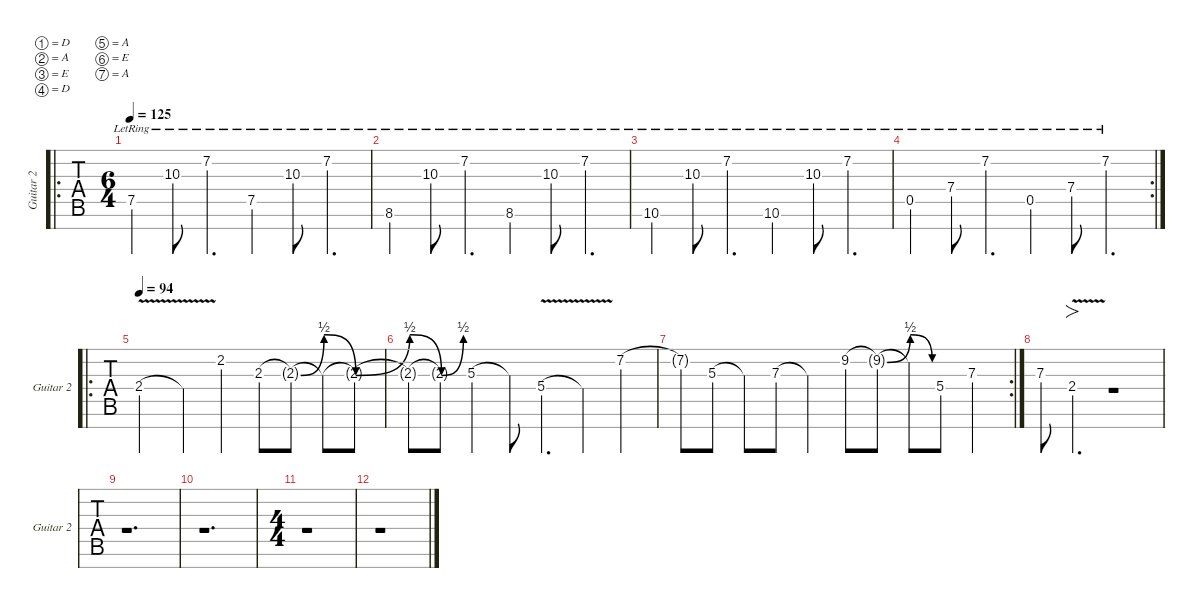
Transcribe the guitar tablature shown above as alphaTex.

\defaultSystemsLayout 4
\hideDynamics
\bracketExtendMode nobrackets
\singleTrackTrackNamePolicy allsystems
\multiTrackTrackNamePolicy allsystems
\firstSystemTrackNameMode fullname
\otherSystemsTrackNameMode fullname
\otherSystemsTrackNameOrientation horizontal
\track ("Guitar 2" "Guitar 2") {instrument distortionguitar}
\staff {tabs}
\tuning (D4 A3 E3 D3 A2 E2 A1)
\ro
\ts (6 4)
\tempo 125
\clef g2
\ks c
7.5{lr}.4{dy mf} 10.3{lr}.8 7.2{lr}.4{d} 7.5{lr}.4 10.3{lr}.8 7.2{lr}.4{d} |
8.6{lr}.4 10.3{lr}.8 7.2{lr}.4{d} 8.6{lr}.4 10.3{lr}.8 7.2{lr}.4{d} |
10.6{lr}.4 10.3{lr}.8 7.2{lr}.4{d} 10.6{lr}.4 10.3{lr}.8 7.2{lr}.4{d} |
\rc 2
0.5{lr}.4 7.4{lr}.8 7.2{lr}.4{d} 0.5{lr}.4 7.4{lr}.8 7.2{lr}.4{d} |
\ro
\tempo (94 0.00625)
2.4{v}.2 2.4{v t}.4 2.2.4 2.3.8 2.3{be (bend 0 0 15.6 2) t}.8 2.3{be (release 0 2 15 0) t}.8 2.3{be (bend 0 0 15.6 2) t}.8 |
2.3{be (release 0 2 15 0) t}.8 2.3{be (bend 0 0 15 2) t}.8 5.3.4 5.3{t}.8 5.4{v}.4{d} 5.4{v t}.4 7.2.4 |
\rc 2
7.2{t}.8 5.3.8 5.3{t}.8 7.3.8 7.3{t}.4 9.2.8 9.2{be (bend 0 0 15 2) t}.8 9.2{be (release 0 2 15 0) t}.8 5.4.8 7.3.4 |
7.3.8 2.4{v}.4{fo d} r.1 |
r.1{d} |
r.1{d} |
\ts (4 4)
r.1 |
r.1
